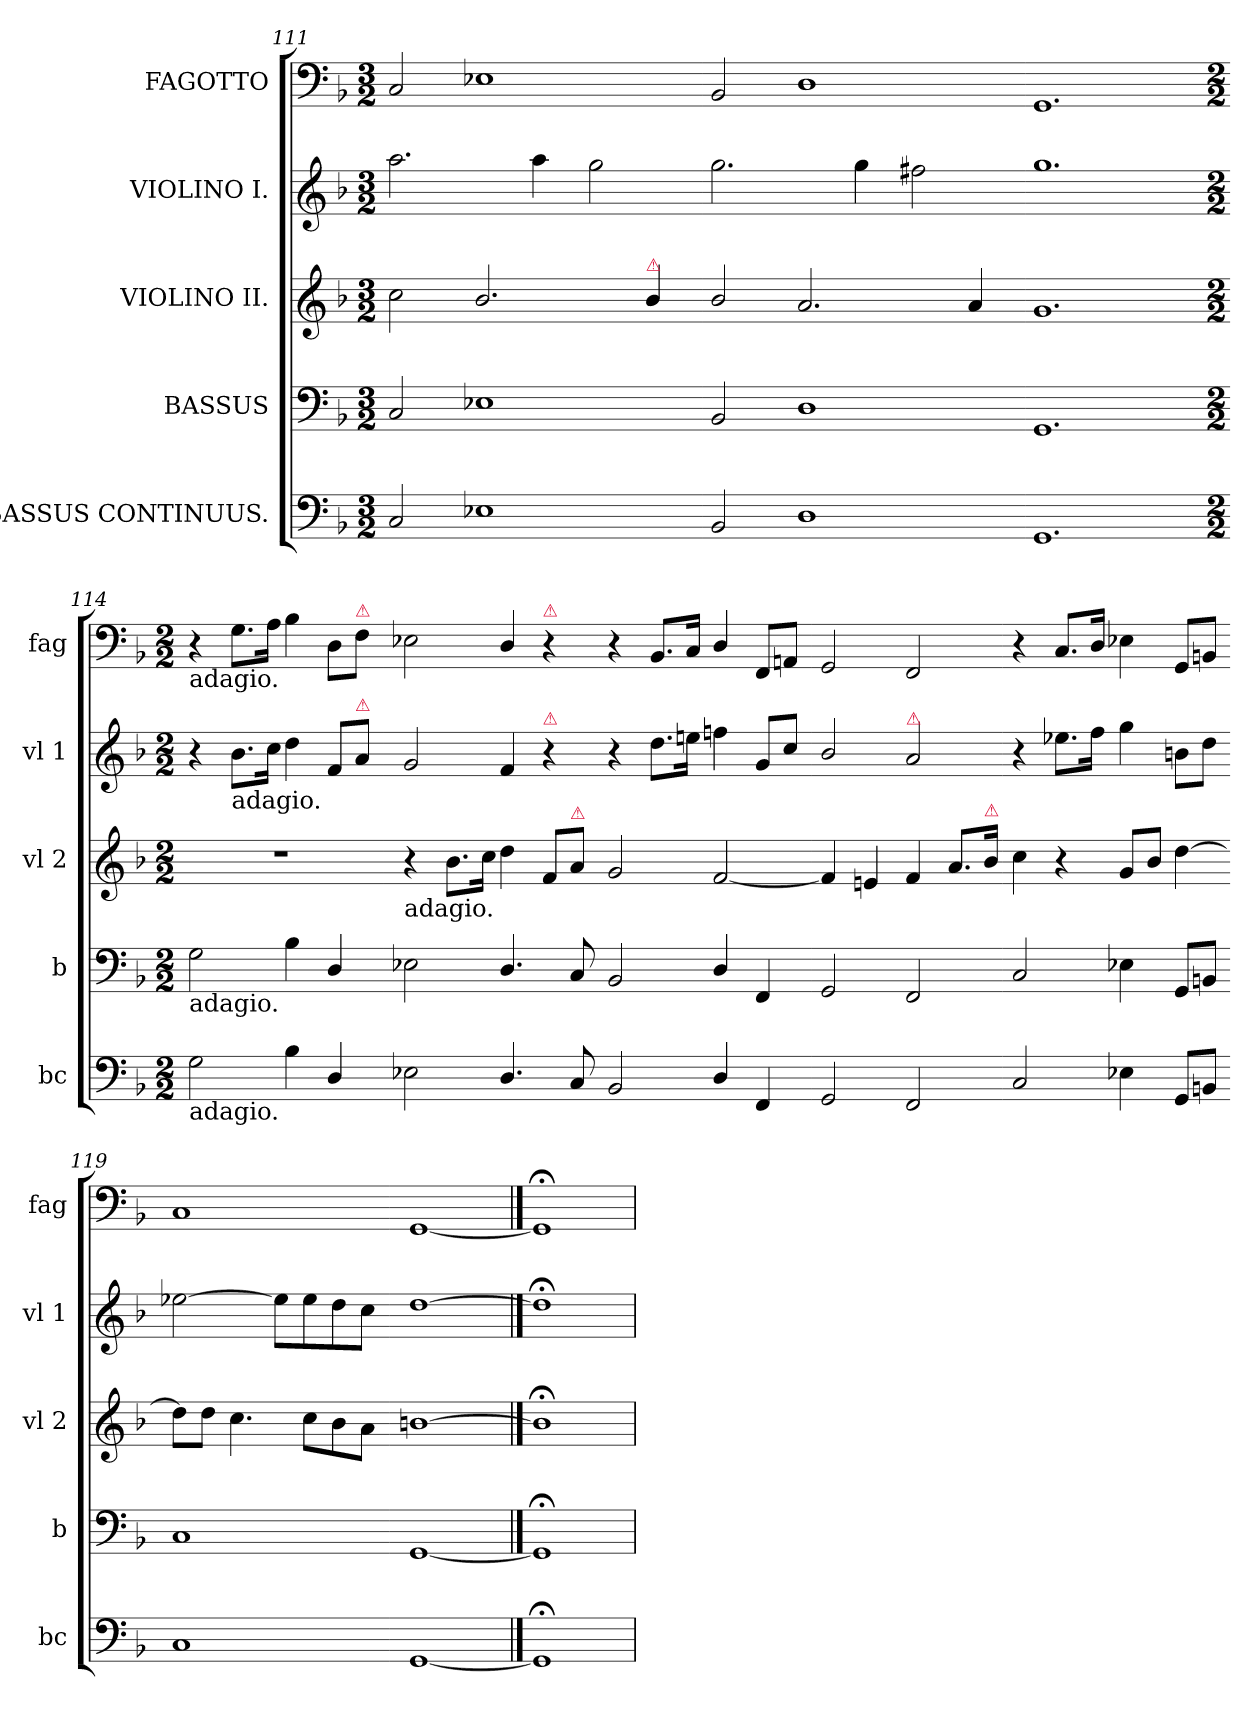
**kern	**kern	**kern	**kern	**kern
*part5	*part4	*part3	*part2	*part1
*staff5	*staff4	*staff3	*staff2	*staff1
*I"BASSUS CONTINUUS.	*I"BASSUS	*I"VIOLINO II.	*I"VIOLINO I.	*I"FAGOTTO
*I'bc	*I'b	*I'vl 2	*I'vl 1	*I'fag
*clefF4	*clefF4	*clefG2	*clefG2	*clefF4
*k[b-]	*k[b-]	*k[b-]	*k[b-]	*k[b-]
*M3/2	*M3/2	*M3/2	*M3/2	*M3/2
=111	=111	=111	=111	=111
2C/	2C/	2cc\	2.aa\	2C/
1E-X	1E-X	2.b-/	.	1E-X
.	.	.	4aa\	.
.	.	.	2gg\	.
!	!	!LO:TX:a:color=crimson:t=⚠	!	!
.	.	4b-/	.	.
=112-	=112-	=112-	=112-	=112-
2BB-/	2BB-/	2b-/	2.gg\	2BB-/
1D	1D	2.a/	.	1D
.	.	.	4gg\	.
.	.	.	2ff#X\	.
.	.	4a/	.	.
=113-	=113-	=113-	=113-	=113-
1.GG	1.GG	1.g	1.gg	1.GG
=114-	=114-	=114-	=114-	=114-
*M2/2	*M2/2	*M2/2	*M2/2	*M2/2
!	!	!	!	!LO:TX:b:t=adagio.
!	!LO:TX:b:t=adagio.	!	!	!
!LO:TX:b:t=adagio.	!	!	!	!
2G\	2G\	1r	4r	4r
!	!	!	!LO:TX:b:t=adagio.	!
.	.	.	8.b-\L	8.G\L
.	.	.	16cc\Jk	16A\Jk
4B-\	4B-\	.	4dd\	4B-\
4D/	4D/	.	8f/L	8D\L
!	!	!	!	!LO:TX:a:color=crimson:t=⚠
!	!	!	!LO:TX:a:color=crimson:t=⚠	!
.	.	.	8a/J	8F\J
=115-	=115-	=115-	=115-	=115-
!	!	!LO:TX:b:t=adagio.	!	!
2E-X\	2E-X\	4r	2g/	2E-X\
.	.	8.b-\L	.	.
.	.	16cc\Jk	.	.
4.D/	4.D/	4dd\	4f/	4D/
!	!	!	!	!LO:TX:a:color=crimson:t=⚠
!	!	!	!LO:TX:a:color=crimson:t=⚠	!
.	.	8f/L	4r	4r
!	!	!LO:TX:a:color=crimson:t=⚠	!	!
8C/	8C/	8a/J	.	.
=116-	=116-	=116-	=116-	=116-
2BB-/	2BB-/	2g/	4r	4r
.	.	.	8.dd\L	8.BB-/L
.	.	.	16een\Jk	16C/Jk
4D/	4D/	[2f/	4ffn\	4D/
4FF/	4FF/	.	8g/L	8FF/L
.	.	.	8cc/J	8AAn/J
=117-	=117-	=117-	=117-	=117-
2GG/	2GG/	4f/]	2b-/	2GG/
.	.	4en/	.	.
!	!	!	!LO:TX:a:color=crimson:t=⚠	!
2FF/	2FF/	4f/	2a/	2FF/
.	.	8.a/L	.	.
!	!	!LO:TX:a:color=crimson:t=⚠	!	!
.	.	16b-/Jk	.	.
=118-	=118-	=118-	=118-	=118-
2C/	2C/	4cc\	4r	4r
.	.	4r	8.ee-X\L	8.C/L
.	.	.	16ff\Jk	16D/Jk
4E-X\	4E-X\	8g/L	4gg\	4E-X\
.	.	8b-/J	.	.
8GG/L	8GG/L	[4dd\	8bn\L	8GG/L
8BBn/J	8BBn/J	.	8dd\J	8BBn/J
=119-	=119-	=119-	=119-	=119-
1C	1C	8dd\L]	[2ee-X\	1C
.	.	8dd\J	.	.
.	.	4.cc\	.	.
.	.	.	8ee-\L]	.
.	.	8cc\L	8ee-\	.
.	.	8b-\	8dd\	.
.	.	8a\J	8cc\J	.
=120-	=120-	=120-	=120-	=120-
[1GG	[1GG	[1bn	[1dd	[1GG
==121	==121	==121	==121	==121
1GG;<]	1GG;<]	1b;<]	1dd;<]	1GG;<]
=	=	=	=	=
*-	*-	*-	*-	*-
